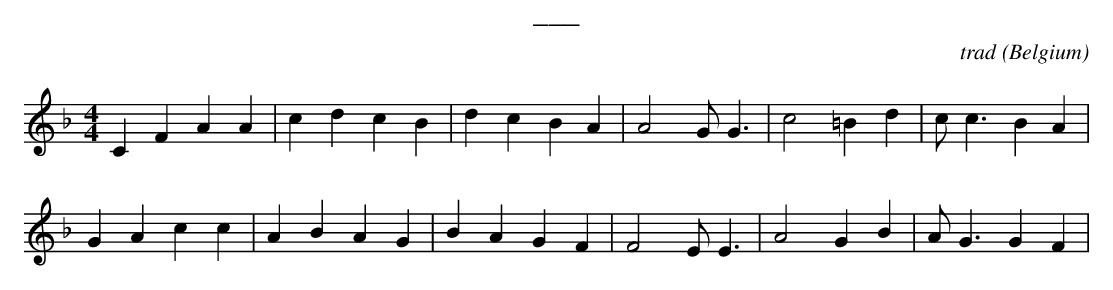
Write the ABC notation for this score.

X:1
T:___
C:trad
O:Belgium
M:4/4
K:Fmaj
L:1/8
C2F2A2A2|c2d2c2B2|d2c2B2A2|A4GG3|c4=B2d2|cc3B2A2|
G2A2c2c2|A2B2A2G2|B2A2G2F2|F4EE3|A4G2B2|AG3G2F2|
